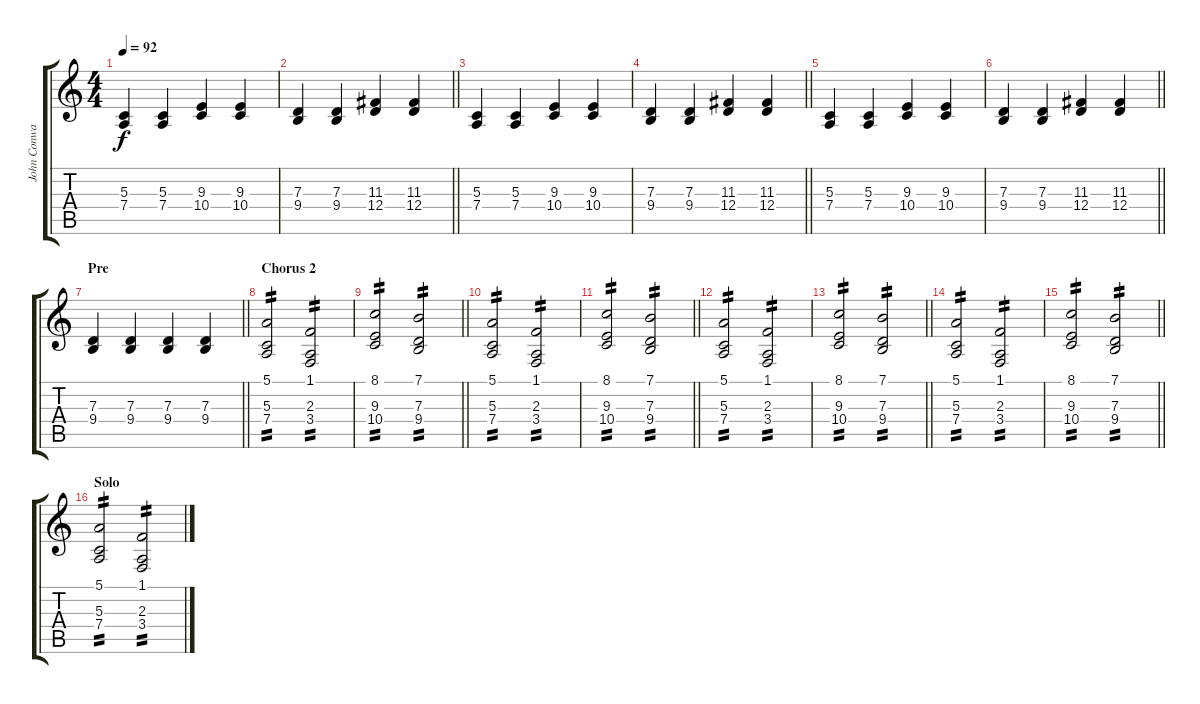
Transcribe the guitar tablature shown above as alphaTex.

\track ("John Conway" "John Conwa") {instrument electricpiano1}
\staff {score tabs}
\tuning (E4 B3 G3 D3 A2 E2) {hide}
\ts (4 4)
\tempo 92
\clef g2
\ks c
(5.3 7.4).4{dy f} (5.3 7.4).4 (9.3 10.4).4 (9.3 10.4).4 |
\barLineRight lightlight
(7.3 9.4).4 (7.3 9.4).4 (11.3 12.4).4 (11.3 12.4).4 |
(5.3 7.4).4 (5.3 7.4).4 (9.3 10.4).4 (9.3 10.4).4 |
\barLineRight lightlight
(7.3 9.4).4 (7.3 9.4).4 (11.3 12.4).4 (11.3 12.4).4 |
(5.3 7.4).4 (5.3 7.4).4 (9.3 10.4).4 (9.3 10.4).4 |
\barLineRight lightlight
(7.3 9.4).4 (7.3 9.4).4 (11.3 12.4).4 (11.3 12.4).4 |
\section ("" "Pre")
\barLineRight lightlight
(7.3 9.4).4 (7.3 9.4).4 (7.3 9.4).4 (7.3 9.4).4 |
\section ("" "Chorus 2")
(5.1 5.3 7.4).2{tp 2} (1.1 2.3 3.4).2{tp 2} |
\barLineRight lightlight
(8.1 9.3 10.4).2{tp 2} (7.1 7.3 9.4).2{tp 2} |
(5.1 5.3 7.4).2{tp 2} (1.1 2.3 3.4).2{tp 2} |
\barLineRight lightlight
(8.1 9.3 10.4).2{tp 2} (7.1 7.3 9.4).2{tp 2} |
(5.1 5.3 7.4).2{tp 2} (1.1 2.3 3.4).2{tp 2} |
\barLineRight lightlight
(8.1 9.3 10.4).2{tp 2} (7.1 7.3 9.4).2{tp 2} |
(5.1 5.3 7.4).2{tp 2} (1.1 2.3 3.4).2{tp 2} |
\barLineRight lightlight
(8.1 9.3 10.4).2{tp 2} (7.1 7.3 9.4).2{tp 2} |
\section ("" "Solo")
(5.1 5.3 7.4).2{tp 2} (1.1 2.3 3.4).2{tp 2}
